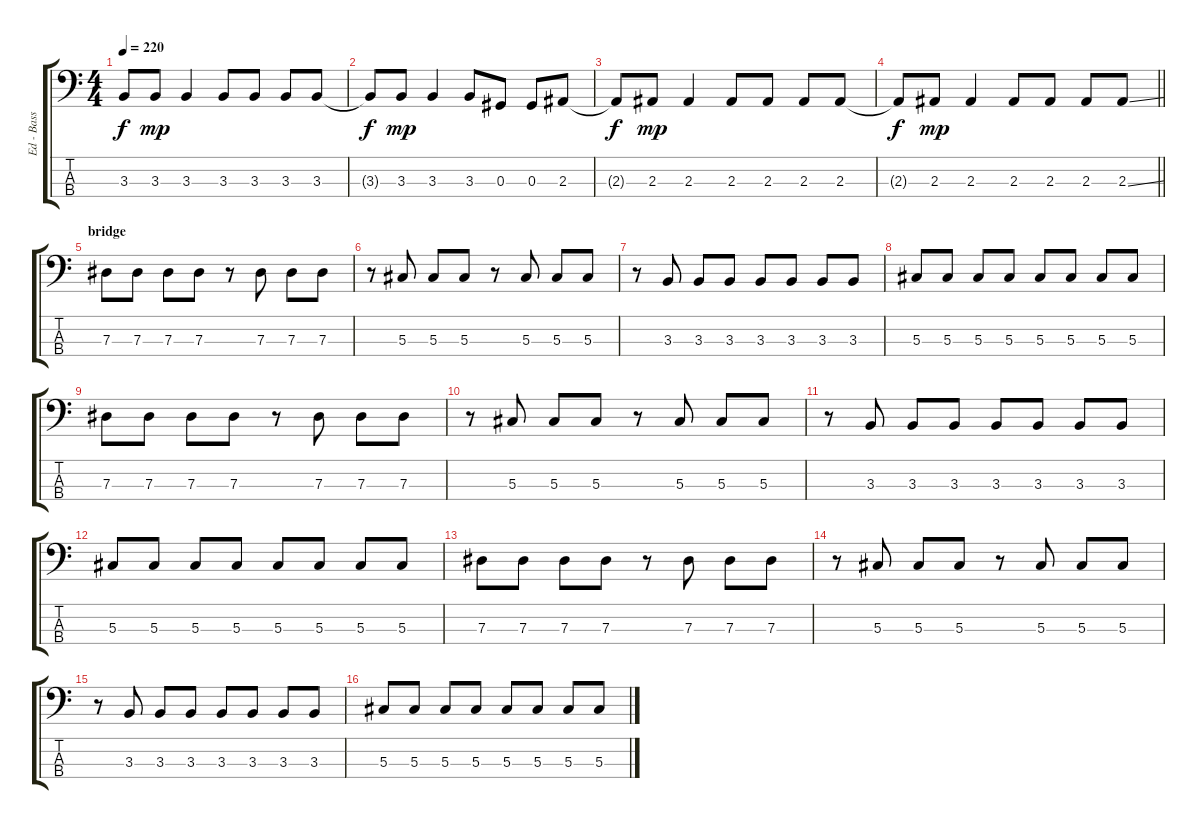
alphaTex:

\track ("Ed - Bass" "Ed - Bass") {instrument electricbasspick}
\staff {score tabs}
\tuning (Gb2 Db2 Ab1 Eb1) {hide}
\ts (4 4)
\tempo 220
\clef f4
\ks c
3.3{t}.8{dy f} 3.3.8{dy mp} 3.3.4 3.3.8 3.3.8 3.3.8 3.3.8 |
3.3{t}.8{dy f} 3.3.8{dy mp} 3.3.4 3.3.8 0.3.8 0.3.8 2.3.8 |
2.3{t}.8{dy f} 2.3.8{dy mp} 2.3.4 2.3.8 2.3.8 2.3.8 2.3.8 |
\barLineRight lightlight
2.3{t}.8{dy f} 2.3.8{dy mp} 2.3.4 2.3.8 2.3.8 2.3.8 2.3{ss}.8 |
\section ("" "bridge")
7.3.8 7.3.8 7.3.8 7.3.8 r.8 7.3.8 7.3.8 7.3.8 |
r.8 5.3.8 5.3.8 5.3.8 r.8 5.3.8 5.3.8 5.3.8 |
r.8 3.3.8 3.3.8 3.3.8 3.3.8 3.3.8 3.3.8 3.3.8 |
5.3.8 5.3.8 5.3.8 5.3.8 5.3.8 5.3.8 5.3.8 5.3.8 |
7.3.8 7.3.8 7.3.8 7.3.8 r.8 7.3.8 7.3.8 7.3.8 |
r.8 5.3.8 5.3.8 5.3.8 r.8 5.3.8 5.3.8 5.3.8 |
r.8 3.3.8 3.3.8 3.3.8 3.3.8 3.3.8 3.3.8 3.3.8 |
5.3.8 5.3.8 5.3.8 5.3.8 5.3.8 5.3.8 5.3.8 5.3.8 |
7.3.8 7.3.8 7.3.8 7.3.8 r.8 7.3.8 7.3.8 7.3.8 |
r.8 5.3.8 5.3.8 5.3.8 r.8 5.3.8 5.3.8 5.3.8 |
r.8 3.3.8 3.3.8 3.3.8 3.3.8 3.3.8 3.3.8 3.3.8 |
5.3.8 5.3.8 5.3.8 5.3.8 5.3.8 5.3.8 5.3.8 5.3.8
